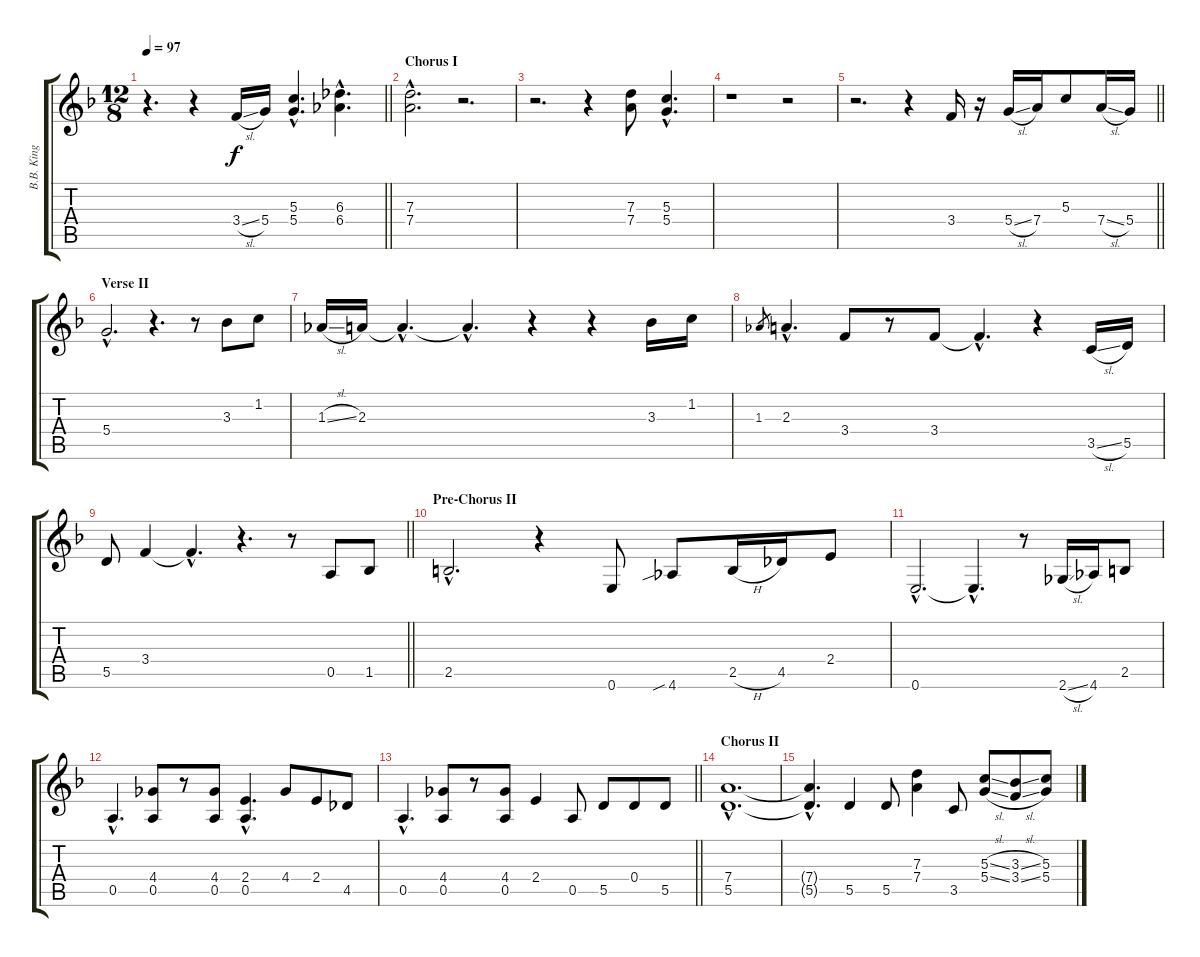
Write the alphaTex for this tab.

\track ("B.B. King Guitar II" "B.B. King ") {instrument electricguitarjazz}
\staff {score tabs}
\tuning (E4 B3 G3 D3 A2 E2) {hide}
\ts (12 8)
\tempo 97
\clef g2
\barLineRight lightlight
\ks f
r.4{d dy f} r.4 3.4{sl}.16 5.4.16 (5.3{hac} 5.4{hac}).4{d} (6.3{hac} 6.4{hac}).4{d} |
\section ("" "Chorus I")
(7.3{hac} 7.4{hac}).2{d} r.2{d} |
r.2{d} r.4 (7.3 7.4).8 (5.3{hac} 5.4{hac}).4{d} |
r.1 r.2 |
\barLineRight lightlight
r.2{d} r.4 3.4.16 r.16 5.4{sl}.16 7.4.16 5.3.8 7.4{sl}.16 5.4.16 |
\section ("" "Verse II")
5.4{hac}.2{d} r.4{d} r.8 3.3.8 1.2.8 |
1.3{sl}.16 2.3.16 2.3{hac t}.4{d} 2.3{hac t}.4{d} r.4 r.4 3.3.16 1.2.16 |
1.3.8{gr} 2.3{hac}.4{d} 3.4.8 r.8 3.4.8 3.4{hac t}.4{d} r.4 3.5{sl}.16 5.5.16 |
\barLineRight lightlight
5.5.8 3.4.4 3.4{hac t}.4{d} r.4{d} r.8 0.5.8 1.5.8 |
\section ("" "Pre-Chorus II")
2.5{hac}.2{d} r.4 0.6.8 4.6{sib}.8 2.5{h}.16 4.5.16 2.4.8 |
0.6{hac}.2{d} 0.6{hac t}.4{d} r.8 2.6{sl}.16 4.6.16 2.5.8 |
0.5{hac}.4{d} (4.4 0.5).8 r.8 (4.4 0.5).8 (2.4{hac} 0.5{hac}).4{d} 4.4.8 2.4.8 4.5.8 |
\barLineRight lightlight
0.5{hac}.4{d} (4.4 0.5).8 r.8 (4.4 0.5).8 2.4.4 0.5.8 5.5.8 0.4.8 5.5.8 |
\section ("" "Chorus II")
(7.4{hac} 5.5{hac}).1{d} |
(7.4{hac t} 5.5{hac t}).4{d} 5.5.4 5.5.8 (7.3 7.4).4 3.5.8 (5.3{sl} 5.4{sl}).8 (3.3{sl} 3.4{sl}).8 (5.3 5.4).8
